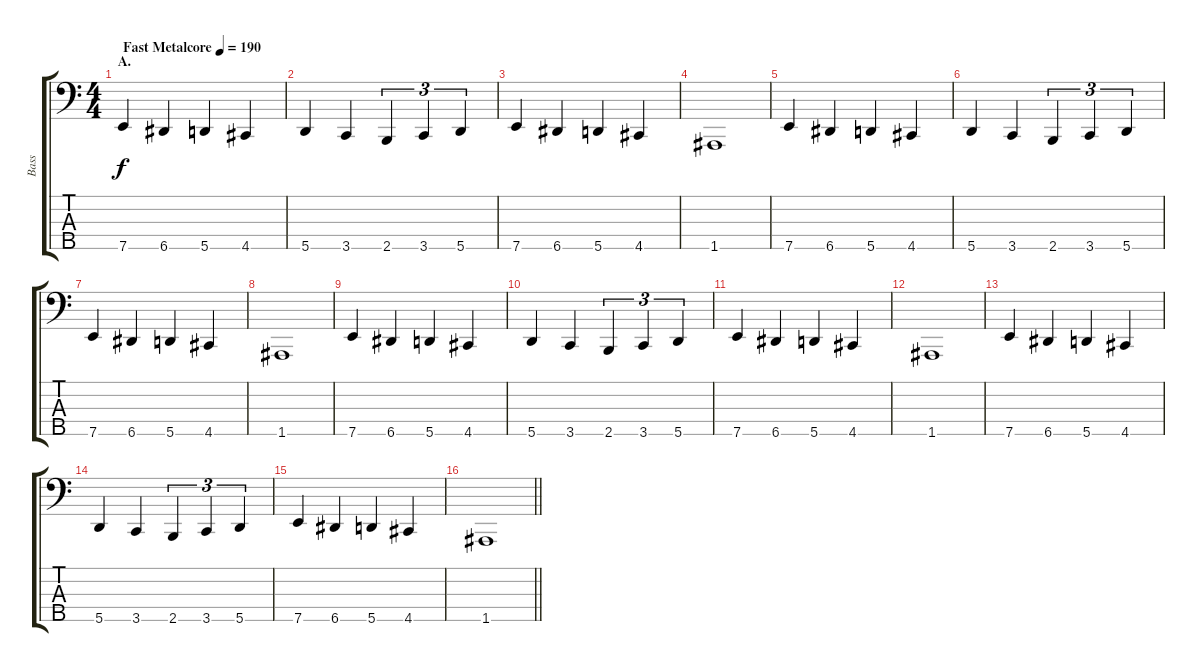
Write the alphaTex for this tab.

\track ("Bass" "Bass") {instrument electricbasspick}
\staff {score tabs}
\tuning (G2 D2 A1 E1 A0) {hide}
\ts (4 4)
\section ("" "A.")
\tempo (190 "Fast Metalcore")
\clef f4
\ks c
7.5.4{dy f instrument electricbasspick} 6.5.4 5.5.4 4.5.4 |
5.5.4 3.5.4 2.5.4{tu (3 2)} 3.5.4{tu (3 2)} 5.5.4{tu (3 2)} |
7.5.4 6.5.4 5.5.4 4.5.4 |
1.5.1 |
7.5.4 6.5.4 5.5.4 4.5.4 |
5.5.4 3.5.4 2.5.4{tu (3 2)} 3.5.4{tu (3 2)} 5.5.4{tu (3 2)} |
7.5.4 6.5.4 5.5.4 4.5.4 |
1.5.1 |
7.5.4 6.5.4 5.5.4 4.5.4 |
5.5.4 3.5.4 2.5.4{tu (3 2)} 3.5.4{tu (3 2)} 5.5.4{tu (3 2)} |
7.5.4 6.5.4 5.5.4 4.5.4 |
1.5.1 |
7.5.4 6.5.4 5.5.4 4.5.4 |
5.5.4 3.5.4 2.5.4{tu (3 2)} 3.5.4{tu (3 2)} 5.5.4{tu (3 2)} |
7.5.4 6.5.4 5.5.4 4.5.4 |
\barLineRight lightlight
1.5.1
